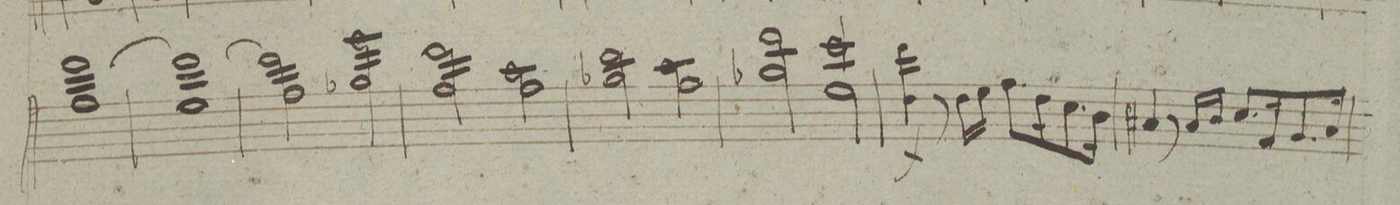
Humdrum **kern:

**kern	**dynam
*I"Fagotti	*
*clefF4	*
*k[]	*
*met(c|)	*
*M2/2	*
[1f 1A)	.
=43	=43
1f_ 1G	.
=44	=44
2f] 2A\	.
2g 2B-X\	.
=45	=45
2f 2A\	.
2c 2A\	.
=46	=46
2d 2B-X\	.
2c 2A\	.
=47	=47
2d 2B-X\	.
2e 2G\	.
=48	=48
4f 4F\	f
8r	.
16F\LL	.
16G\JJ	.
8.A\L	.
16F\K	.
8.E\	.
16D\Jk	.
=49	=49
4C#X/	.
8r	.
16C#/LL	.
16D/JJ	.
8.E/L	.
16AA/K	.
8.BB/	.
16C#/Jk	.
=50	=50
*-	*-
